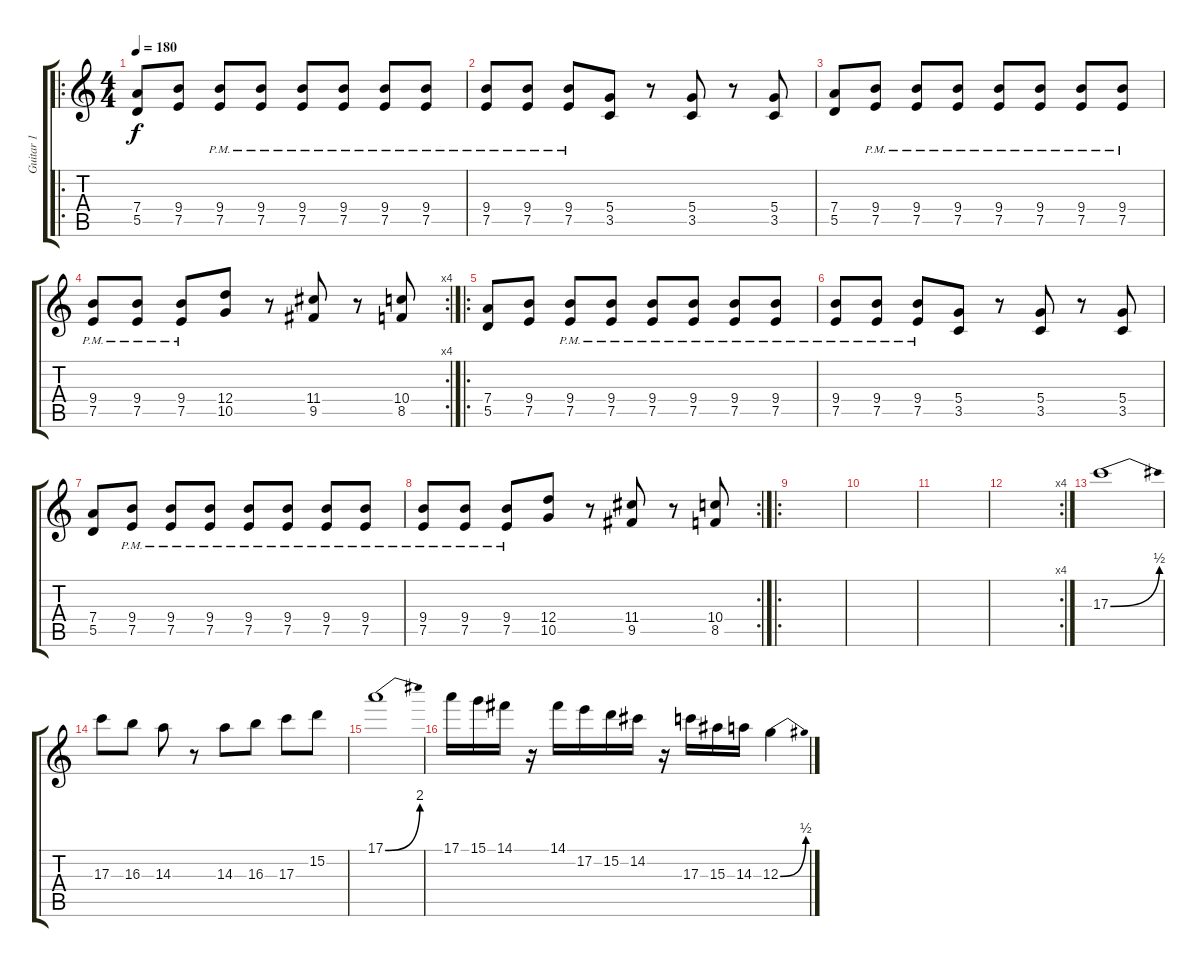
\track ("Guitar 1" "Guitar 1") {instrument distortionguitar}
\staff {score tabs}
\tuning (E4 B3 G3 D3 A2 E2) {hide}
\ro
\ts (4 4)
\tempo 180
\clef g2
\ks c
(7.4 5.5).8{dy f instrument distortionguitar} (9.4 7.5).8 (9.4 7.5{pm}).8 (9.4 7.5{pm}).8 (9.4 7.5{pm}).8 (9.4 7.5{pm}).8 (9.4 7.5{pm}).8 (9.4 7.5{pm}).8 |
(9.4 7.5{pm}).8 (9.4 7.5{pm}).8 (9.4 7.5{pm}).8 (5.4 3.5).8 r.8 (5.4 3.5).8 r.8 (5.4 3.5).8 |
(7.4 5.5).8 (9.4 7.5{pm}).8 (9.4 7.5{pm}).8 (9.4 7.5{pm}).8 (9.4 7.5{pm}).8 (9.4 7.5{pm}).8 (9.4 7.5{pm}).8 (9.4 7.5{pm}).8 |
\rc 4
(9.4{pm} 7.5).8 (9.4{pm} 7.5).8 (9.4{pm} 7.5).8 (12.4 10.5).8 r.8 (11.4 9.5).8 r.8 (10.4 8.5).8 |
\ro
(7.4 5.5).8 (9.4 7.5).8 (9.4 7.5{pm}).8 (9.4 7.5{pm}).8 (9.4 7.5{pm}).8 (9.4 7.5{pm}).8 (9.4 7.5{pm}).8 (9.4 7.5{pm}).8 |
(9.4 7.5{pm}).8 (9.4 7.5{pm}).8 (9.4 7.5{pm}).8 (5.4 3.5).8 r.8 (5.4 3.5).8 r.8 (5.4 3.5).8 |
(7.4 5.5).8 (9.4 7.5{pm}).8 (9.4 7.5{pm}).8 (9.4 7.5{pm}).8 (9.4 7.5{pm}).8 (9.4 7.5{pm}).8 (9.4 7.5{pm}).8 (9.4 7.5{pm}).8 |
\rc 2
(9.4{pm} 7.5).8 (9.4{pm} 7.5).8 (9.4{pm} 7.5).8 (12.4 10.5).8 r.8 (11.4 9.5).8 r.8 (10.4 8.5).8 |
\ro
|
|
|
\rc 4
|
17.3{be (bend 0 0 60 2)}.1 |
17.3.8 16.3.8 14.3.8 r.8 14.3.8 16.3.8 17.3.8 15.2.8 |
17.1{be (bend 0 0 60 8)}.1 |
17.1.16 15.1.16 14.1.16 r.16 14.1.16 17.2.16 15.2.16 14.2.16 r.16 17.3.16 15.3.16 14.3.16 12.3{be (bend 0 0 60 2)}.4
